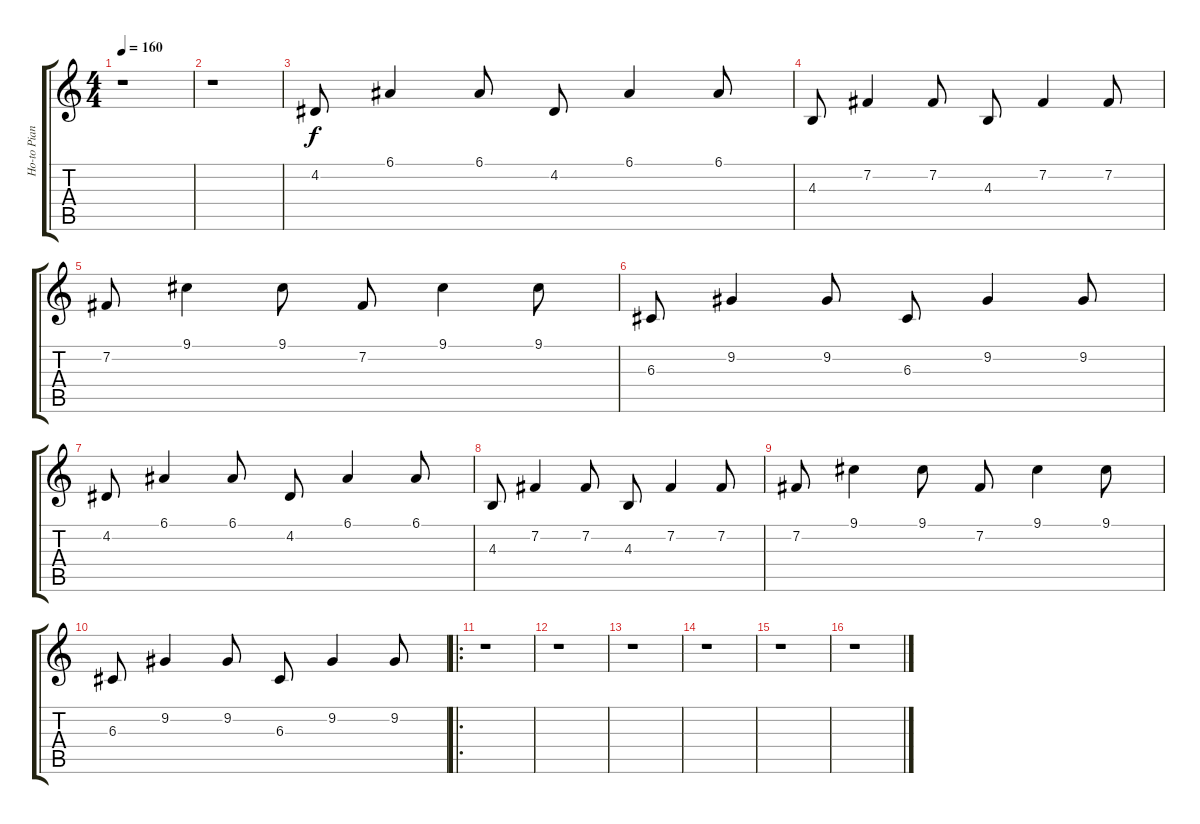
\track ("Ho-to Piano" "Ho-to Pian") {instrument honkytonkpiano}
\staff {score tabs}
\tuning (E4 B3 G3 D3 A2 E2) {hide}
\ts (4 4)
\tempo 160
\clef g2
\ks c
r.1{dy mp} |
r.1 |
4.2.8{dy f} 6.1.4 6.1.8 4.2.8 6.1.4 6.1.8 |
4.3.8 7.2.4 7.2.8 4.3.8 7.2.4 7.2.8 |
7.2.8 9.1.4 9.1.8 7.2.8 9.1.4 9.1.8 |
6.3.8 9.2.4 9.2.8 6.3.8 9.2.4 9.2.8 |
4.2.8 6.1.4 6.1.8 4.2.8 6.1.4 6.1.8 |
4.3.8 7.2.4 7.2.8 4.3.8 7.2.4 7.2.8 |
7.2.8 9.1.4 9.1.8 7.2.8 9.1.4 9.1.8 |
6.3.8 9.2.4 9.2.8 6.3.8 9.2.4 9.2.8 |
\ro
r.1 |
r.1 |
r.1 |
r.1 |
r.1 |
r.1
